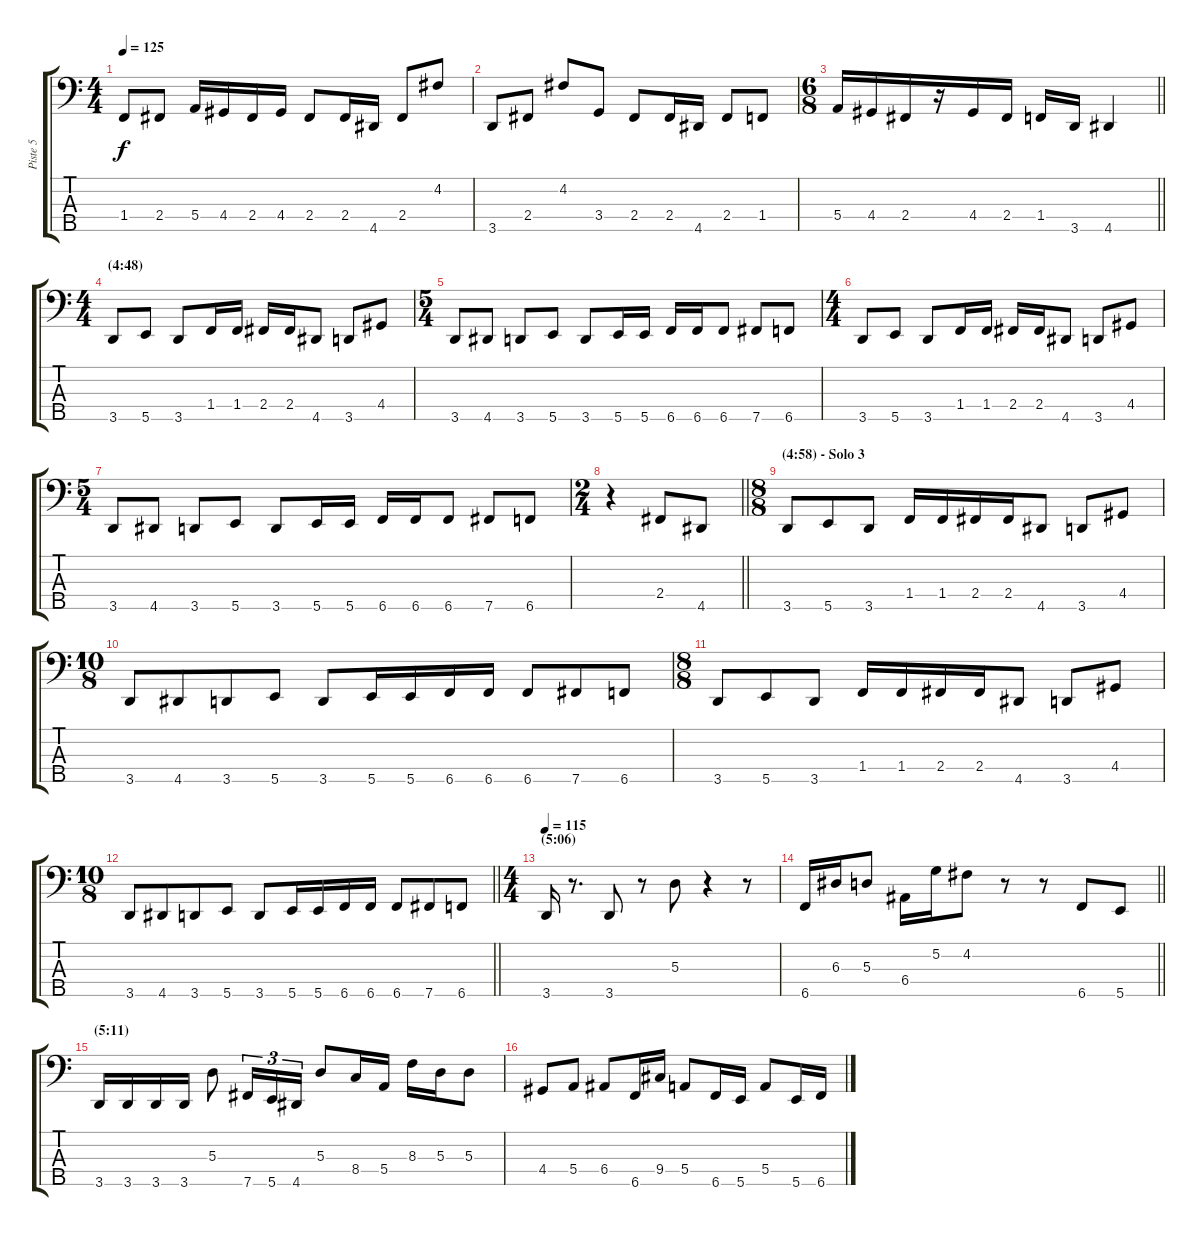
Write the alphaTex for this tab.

\track ("Piste 5" "Piste 5") {instrument electricbassfinger}
\staff {score tabs}
\tuning (G2 D2 A1 E1 B0) {hide}
\ts (4 4)
\tempo 125
\clef f4
\ks c
1.4.8{dy f} 2.4.8 5.4.16 4.4.16 2.4.16 4.4.16 2.4.8 2.4.16 4.5.16 2.4.8 4.2.8 |
3.5.8 2.4.8 4.2.8 3.4.8 2.4.8 2.4.16 4.5.16 2.4.8 1.4.8 |
\ts (6 8)
\barLineRight lightlight
5.4.16 4.4.16 2.4.16 r.16 4.4.16 2.4.16 1.4.16 3.5.16 4.5.4 |
\ts (4 4)
\section ("" "(4:48)")
3.5.8 5.5.8 3.5.8 1.4.16 1.4.16 2.4.16 2.4.16 4.5.8 3.5.8 4.4.8 |
\ts (5 4)
3.5.8 4.5.8 3.5.8 5.5.8 3.5.8 5.5.16 5.5.16 6.5.16 6.5.16 6.5.8 7.5.8 6.5.8 |
\ts (4 4)
3.5.8 5.5.8 3.5.8 1.4.16 1.4.16 2.4.16 2.4.16 4.5.8 3.5.8 4.4.8 |
\ts (5 4)
3.5.8 4.5.8 3.5.8 5.5.8 3.5.8 5.5.16 5.5.16 6.5.16 6.5.16 6.5.8 7.5.8 6.5.8 |
\ts (2 4)
\barLineRight lightlight
r.4 2.4.8 4.5.8 |
\ts (8 8)
\section ("" "(4:58) - Solo 3")
3.5.8 5.5.8 3.5.8 1.4.16 1.4.16 2.4.16 2.4.16 4.5.8 3.5.8 4.4.8 |
\ts (10 8)
3.5.8 4.5.8 3.5.8 5.5.8 3.5.8 5.5.16 5.5.16 6.5.16 6.5.16 6.5.8 7.5.8 6.5.8 |
\ts (8 8)
3.5.8 5.5.8 3.5.8 1.4.16 1.4.16 2.4.16 2.4.16 4.5.8 3.5.8 4.4.8 |
\ts (10 8)
\barLineRight lightlight
3.5.8 4.5.8 3.5.8 5.5.8 3.5.8 5.5.16 5.5.16 6.5.16 6.5.16 6.5.8 7.5.8 6.5.8 |
\ts (4 4)
\section ("" "(5:06)")
\tempo 115
3.5.16 r.8{d} 3.5.8 r.8 5.3.8 r.4 r.8 |
\barLineRight lightlight
6.5.16 6.3.16 5.3.8 6.4.16 5.2.16 4.2.8 r.8 r.8 6.5.8 5.5.8 |
\section ("" "(5:11)")
3.5.16 3.5.16 3.5.16 3.5.16 5.3.8 7.5.16{tu (3 2)} 5.5.16{tu (3 2)} 4.5.16{tu (3 2)} 5.3.8 8.4.16 5.4.16 8.3.16 5.3.16 5.3.8 |
4.4.8 5.4.8 6.4.8 6.5.16 9.4.16 5.4.8 6.5.16 5.5.16 5.4.8 5.5.16 6.5.16
